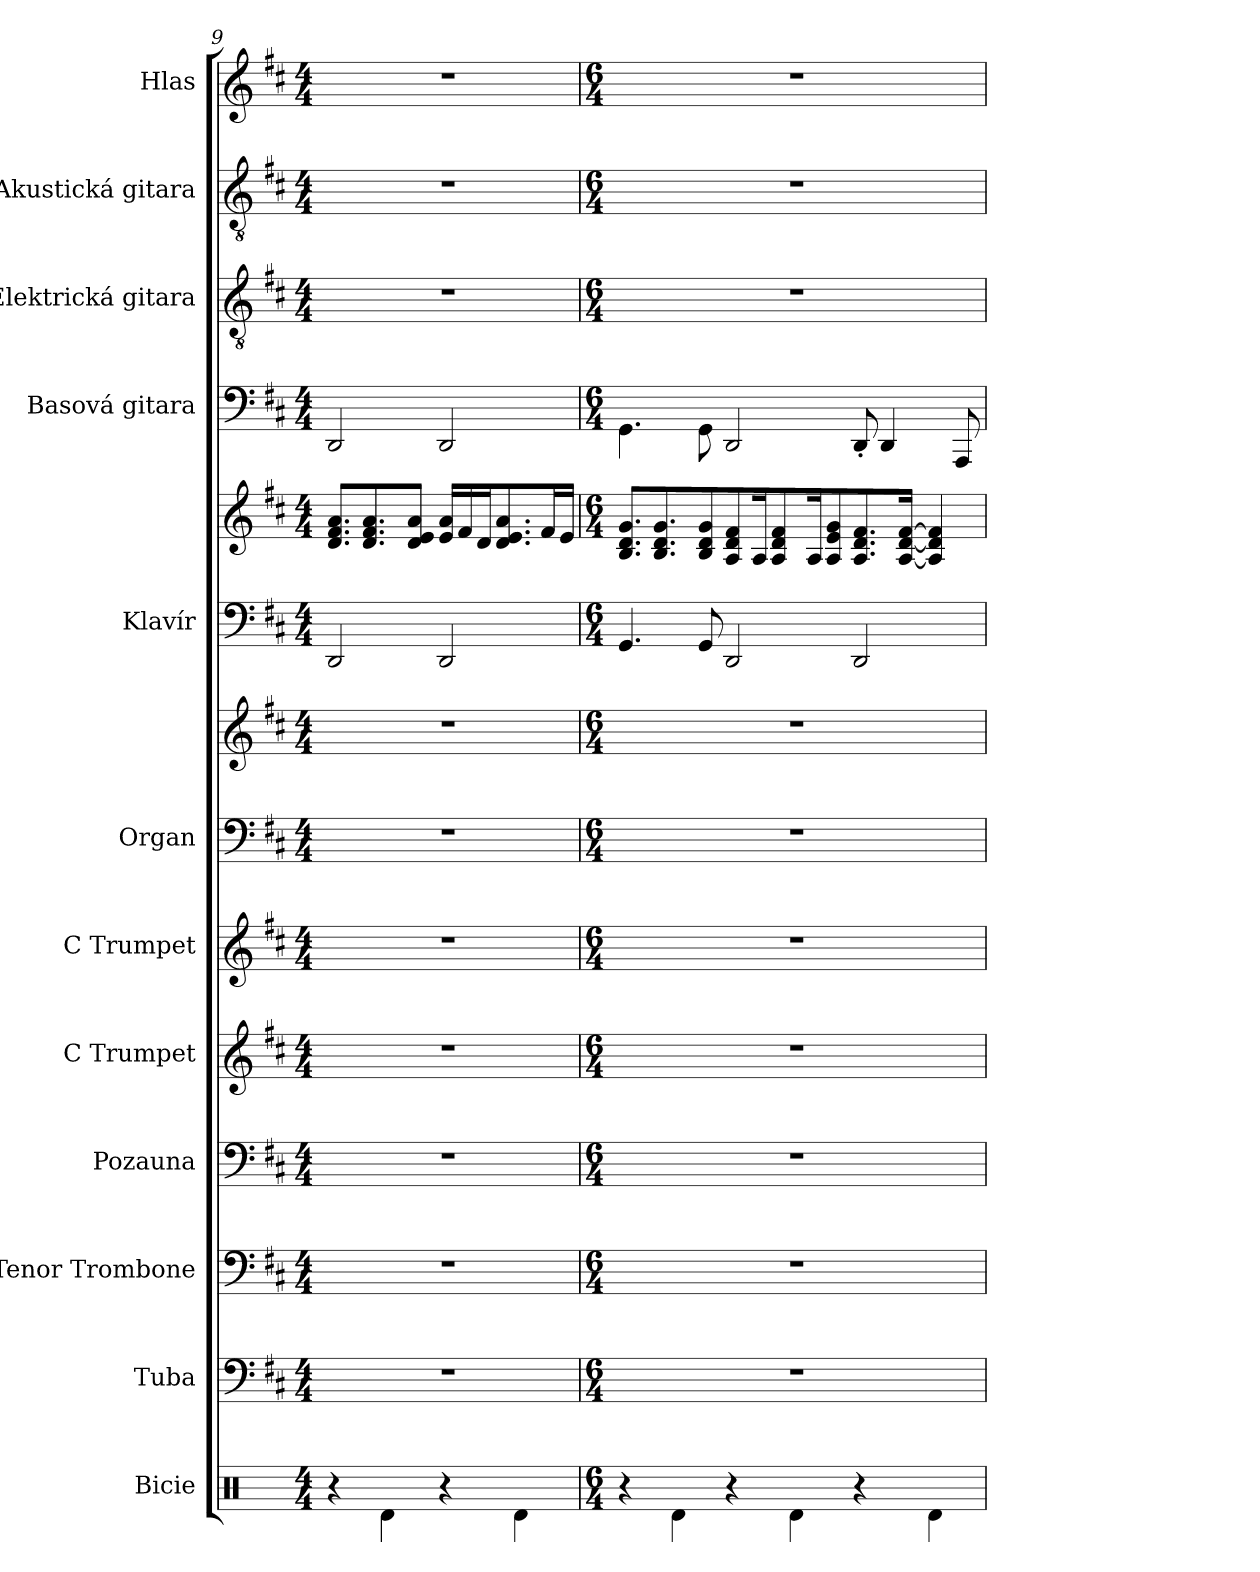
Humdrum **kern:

**kern	**kern	**kern	**kern	**kern	**kern	**kern	**kern	**kern	**kern	**kern	**kern	**kern	**kern
*part12	*part11	*part10	*part9	*part8	*part7	*part6	*part6	*part5	*part5	*part4	*part3	*part2	*part1
*staff14	*staff13	*staff12	*staff11	*staff10	*staff9	*staff8	*staff7	*staff6	*staff5	*staff4	*staff3	*staff2	*staff1
*I"Bicie	*I"Tuba	*I"Tenor Trombone	*I"Pozauna	*I"C Trumpet	*I"C Trumpet	*I"Organ	*	*I"Klavír	*	*I"Basová gitara	*I"Elektrická gitara	*I"Akustická gitara	*I"Hlas
*	*I'Tba.	*I'T. Tbn.	*	*I'C Tpt.	*I'C Tpt.	*I'Org.	*	*I'Kl.	*	*	*	*	*I'Hl.
*clefX	*clefF4	*clefF4	*clefF4	*clefG2	*clefG2	*clefF4	*clefG2	*clefF4	*clefG2	*	*clefGv2	*clefGv2	*clefG2
*	*	*	*	*	*	*	*	*	*	*ITrd7c12	*	*	*
*k[]	*k[f#c#]	*k[f#c#]	*k[f#c#]	*k[f#c#]	*k[f#c#]	*k[f#c#]	*k[f#c#]	*k[f#c#]	*k[f#c#]	*k[f#c#]	*k[f#c#]	*k[f#c#]	*k[f#c#]
*M4/4	*M4/4	*M4/4	*M4/4	*M4/4	*M4/4	*M4/4	*M4/4	*M4/4	*M4/4	*M4/4	*M4/4	*M4/4	*M4/4
=9	=9	=9	=9	=9	=9	=9	=9	=9	=9	=9	=9	=9	=9
4r	1r	1r	1r	1r	1r	1r	1r	2DD/	8.d/ 8.f#/ 8.a/L	2DDD/	1r	1r	1r
.	.	.	.	.	.	.	.	.	8.d/ 8.f#/ 8.a/	.	.	.	.
4Rd\	.	.	.	.	.	.	.	.	.	.	.	.	.
.	.	.	.	.	.	.	.	.	8d/ 8e/ 8a/J	.	.	.	.
4r	.	.	.	.	.	.	.	2DD/	16e/ 16a/LL	2DDD/	.	.	.
.	.	.	.	.	.	.	.	.	16f#/	.	.	.	.
.	.	.	.	.	.	.	.	.	16d/J	.	.	.	.
.	.	.	.	.	.	.	.	.	8.d/ 8.e/ 8.a/	.	.	.	.
4Rd\	.	.	.	.	.	.	.	.	.	.	.	.	.
.	.	.	.	.	.	.	.	.	16f#/L	.	.	.	.
.	.	.	.	.	.	.	.	.	16e/JJ	.	.	.	.
!!LO:PB:g=z
=10	=10	=10	=10	=10	=10	=10	=10	=10	=10	=10	=10	=10	=10
*M6/4	*M6/4	*M6/4	*M6/4	*M6/4	*M6/4	*M6/4	*M6/4	*M6/4	*M6/4	*M6/4	*M6/4	*M6/4	*M6/4
4r	1.r	1.r	1.r	1.r	1.r	1.r	1.r	4.GG/	8.B/ 8.d/ 8.g/L	4.GGG\	1.r	1.r	1.r
.	.	.	.	.	.	.	.	.	8.B/ 8.d/ 8.g/	.	.	.	.
4Rd\	.	.	.	.	.	.	.	.	.	.	.	.	.
.	.	.	.	.	.	.	.	8GG/	8B/ 8d/ 8g/	8GGG\	.	.	.
4r	.	.	.	.	.	.	.	2DD/	8A/ 8d/ 8f#/	2DDD/	.	.	.
.	.	.	.	.	.	.	.	.	16A/K	.	.	.	.
.	.	.	.	.	.	.	.	.	8A/ 8d/ 8f#/	.	.	.	.
4Rd\	.	.	.	.	.	.	.	.	.	.	.	.	.
.	.	.	.	.	.	.	.	.	16A/K	.	.	.	.
.	.	.	.	.	.	.	.	.	8A/ 8e/ 8g/	.	.	.	.
4r	.	.	.	.	.	.	.	2DD/	8.A/ 8.d/ 8.f#/	8DDD'/	.	.	.
.	.	.	.	.	.	.	.	.	.	4DDD/	.	.	.
.	.	.	.	.	.	.	.	.	[16A/ [16d/ [16f#/Jk	.	.	.	.
4Rd\	.	.	.	.	.	.	.	.	4A/] 4d/] 4f#/]	.	.	.	.
.	.	.	.	.	.	.	.	.	.	8AAAA/	.	.	.
=	=	=	=	=	=	=	=	=	=	=	=	=	=
*-	*-	*-	*-	*-	*-	*-	*-	*-	*-	*-	*-	*-	*-
